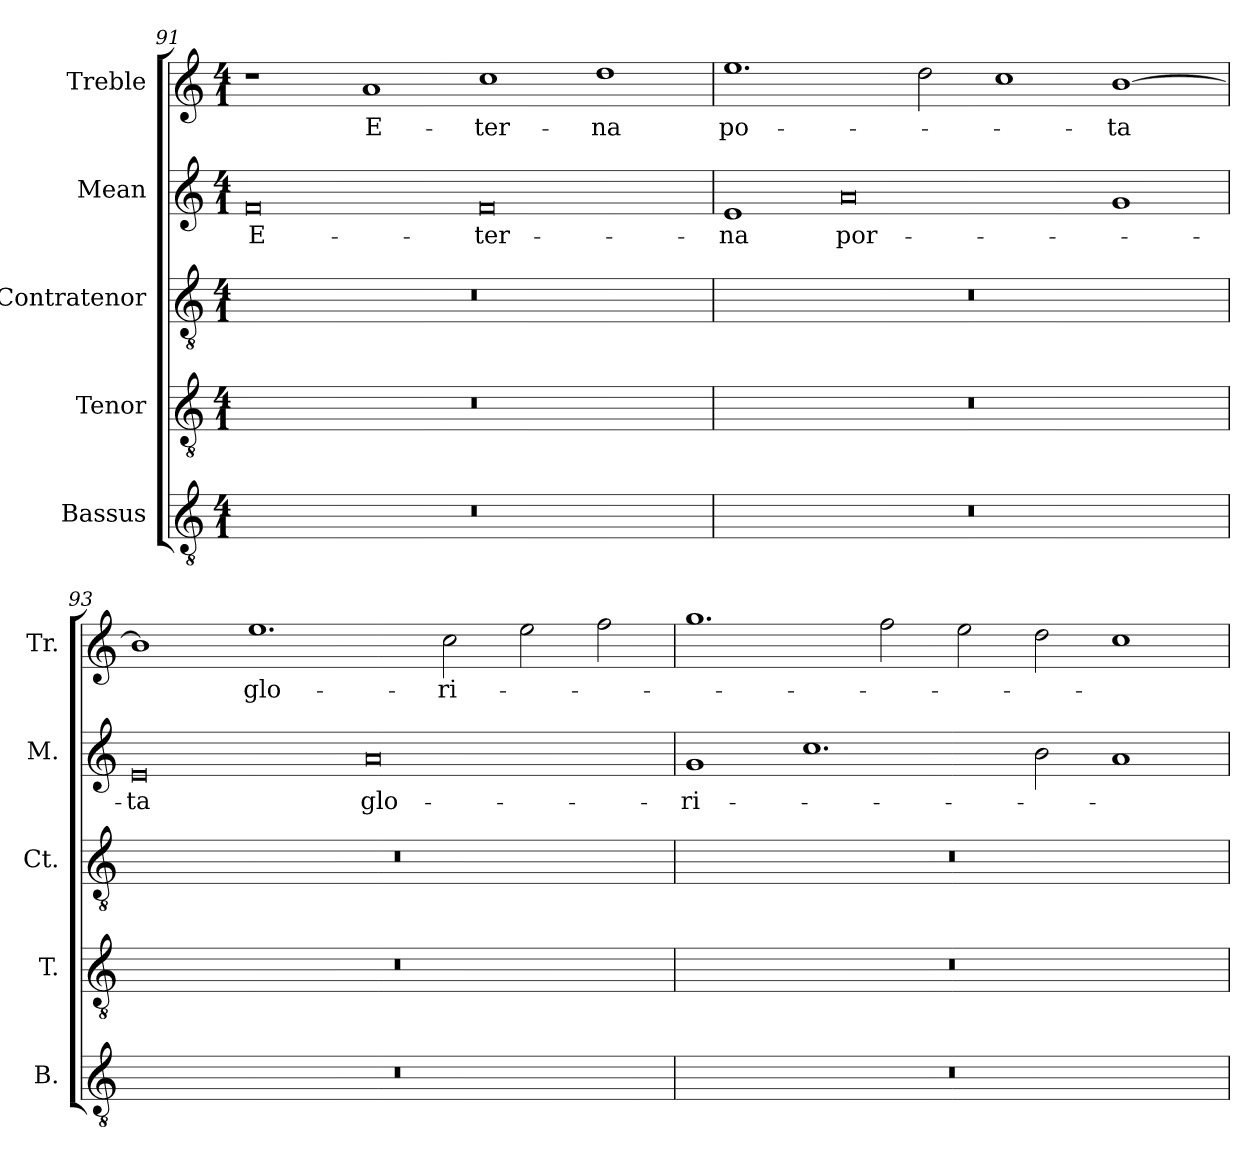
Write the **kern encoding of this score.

**kern	**kern	**kern	**kern	**text	**kern	**text
*part5	*part4	*part3	*part2	*part2	*part1	*part1
*staff5	*staff4	*staff3	*staff2	*staff2	*staff1	*staff1
*I"Bassus	*I"Tenor	*I"Contratenor	*I"Mean	*	*I"Treble	*
*I'B.	*I'T.	*I'Ct.	*I'M.	*	*I'Tr.	*
*clefGv2	*clefGv2	*clefGv2	*clefG2	*	*clefG2	*
*ITrd7c12	*ITrd7c12	*ITrd7c12	*	*	*	*
*k[]	*k[]	*k[]	*k[]	*	*k[]	*
*	*	*C:	*C:	*	*C:	*
*M4/1	*M4/1	*M4/1	*M4/1	*	*M4/1	*
=91	=91	=91	=91	=91	=91	=91
!LO:N:vis=1	!LO:N:vis=1	!LO:N:vis=1	!	!	!	!
!	!	!	!	!LO:LY:b:color=#000000	!	!
00r	00r	00r	0fi	E-	1r	.
!	!	!	!	!	!	!LO:LY:b:color=#000000
.	.	.	.	.	1ai	E-
!	!	!	!	!LO:LY:b:color=#000000	!	!
!	!	!	!	!	!	!LO:LY:b:color=#000000
.	.	.	0fi	-ter-	1cci	-ter-
!	!	!	!	!	!	!LO:LY:b:color=#000000
.	.	.	.	.	1ddi	-na
!!LO:PB:g=z
=92`	=92`	=92`	=92`	=92`	=92`	=92`
!LO:N:vis=1	!LO:N:vis=1	!LO:N:vis=1	!	!	!	!
!	!	!	!	!LO:LY:b:color=#000000	!	!
!	!	!	!	!	!	!LO:LY:b:color=#000000
00r	00r	00r	1ei	-na	1.eei	po-
!	!	!	!	!LO:LY:b:color=#000000	!	!
.	.	.	0ai	por-	.	.
.	.	.	.	.	2ddi\	.
.	.	.	.	.	1cci	.
!	!	!	!	!	!	!LO:LY:b:color=#000000
.	.	.	1gi	.	[>1bi	-ta
=93`	=93`	=93`	=93`	=93`	=93`	=93`
!LO:N:vis=1	!LO:N:vis=1	!LO:N:vis=1	!	!	!	!
!	!	!	!	!LO:LY:b:color=#000000	!	!
00r	00r	00r	0ei	-ta	1bi]	.
!	!	!	!	!	!	!LO:LY:b:color=#000000
.	.	.	.	.	1.eei	glo-
!	!	!	!	!LO:LY:b:color=#000000	!	!
.	.	.	0ai	glo-	.	.
!	!	!	!	!	!	!LO:LY:b:color=#000000
.	.	.	.	.	2cci\	-ri-
.	.	.	.	.	2eei\	.
.	.	.	.	.	2ffi\	.
=94`	=94`	=94`	=94`	=94`	=94`	=94`
!LO:N:vis=1	!LO:N:vis=1	!LO:N:vis=1	!	!	!	!
!	!	!	!	!LO:LY:b:color=#000000	!	!
00r	00r	00r	1gi	-ri-	1.ggi	.
.	.	.	1.cci	.	.	.
.	.	.	.	.	2ffi\	.
.	.	.	.	.	2eei\	.
.	.	.	2bi\	.	2ddi\	.
.	.	.	1ai	.	1cci	.
=`	=`	=`	=`	=`	=`	=`
*-	*-	*-	*-	*-	*-	*-
